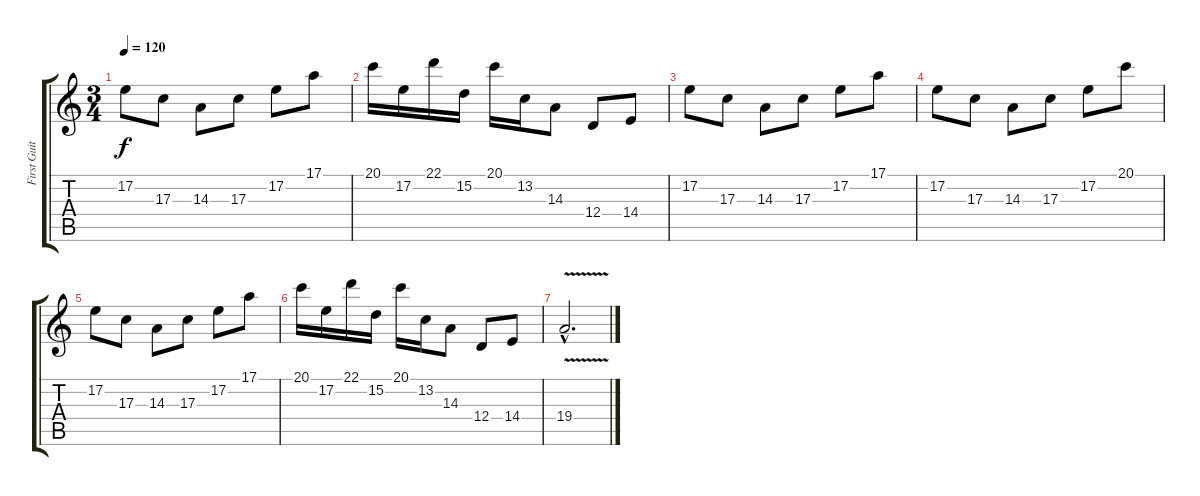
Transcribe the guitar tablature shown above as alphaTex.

\track ("First Guitar" "First Guit") {instrument acousticgrandpiano}
\staff {score tabs}
\tuning (E4 B3 G3 D3 A2 E2) {hide}
\ts (3 4)
\tempo 120
\clef g2
\ks c
17.2.8{dy f} 17.3.8 14.3.8 17.3.8 17.2.8 17.1.8 |
20.1.16 17.2.16 22.1.16 15.2.16 20.1.16 13.2.16 14.3.8 12.4.8 14.4.8 |
17.2.8 17.3.8 14.3.8 17.3.8 17.2.8 17.1.8 |
17.2.8 17.3.8 14.3.8 17.3.8 17.2.8 20.1.8 |
17.2.8 17.3.8 14.3.8 17.3.8 17.2.8 17.1.8 |
20.1.16 17.2.16 22.1.16 15.2.16 20.1.16 13.2.16 14.3.8 12.4.8 14.4.8 |
19.4{v hac}.2{d}
